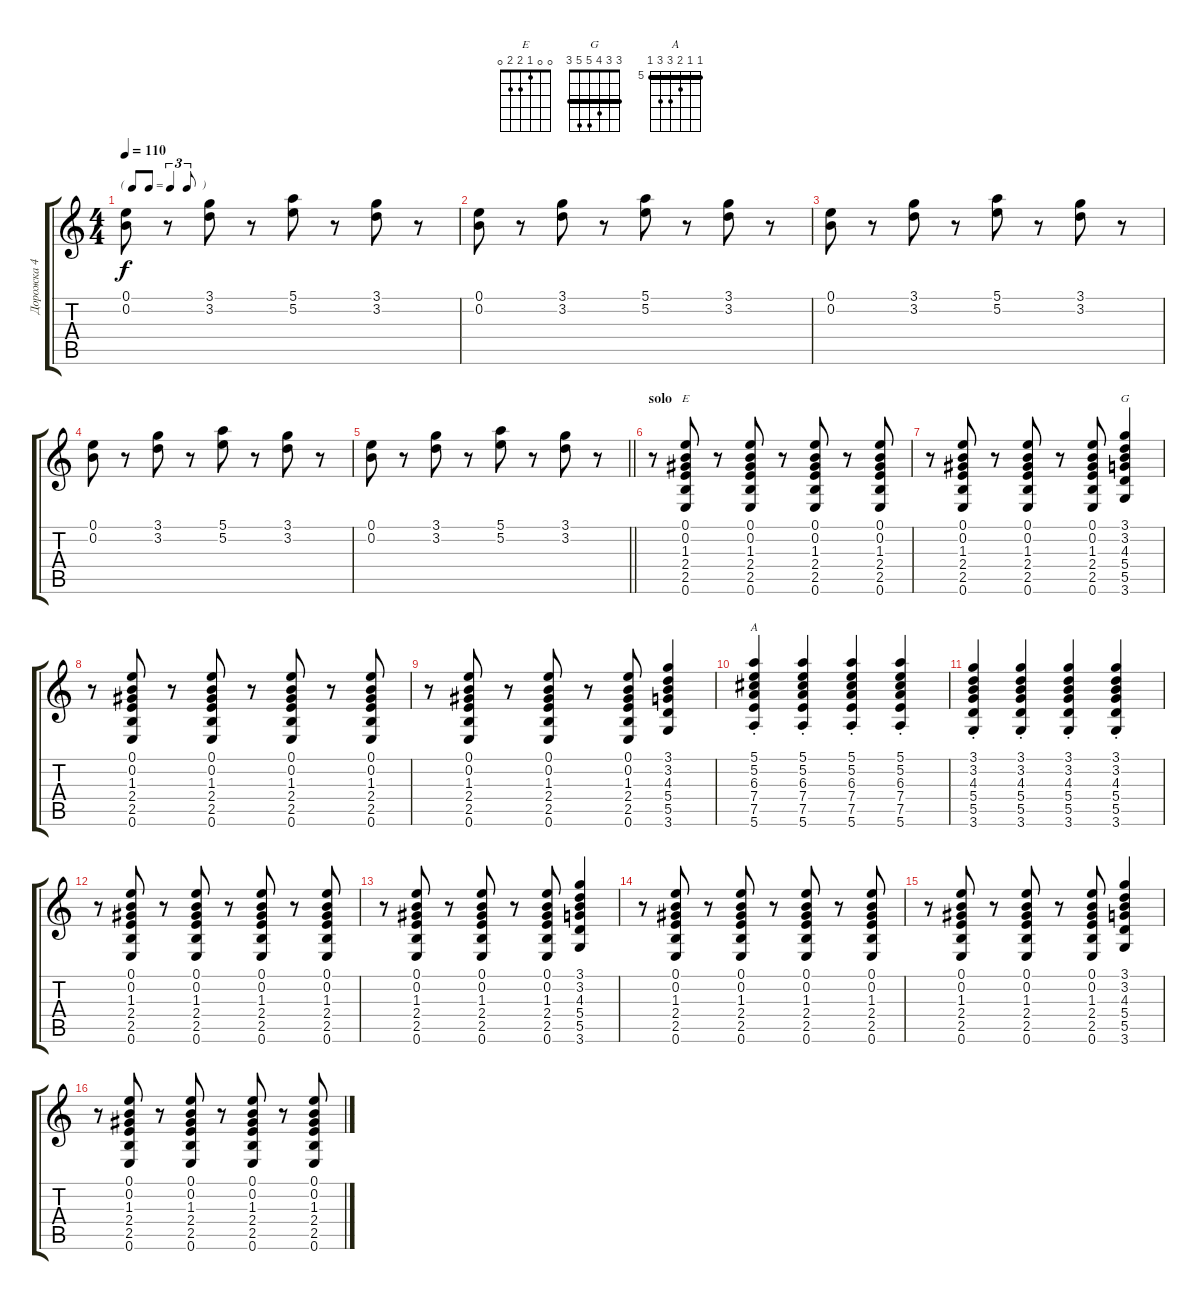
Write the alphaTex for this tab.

\track ("Дорожка 4" "Дорожка 4") {instrument electricguitarclean}
\staff {score tabs}
\tuning (E4 B3 G3 D3 A2 E2) {hide}
\chord ("E" 0 0 1 2 2 0)
\chord ("G" 3 3 4 5 5 3) {barre 3}
\chord ("A" 5 5 6 7 7 5) {firstfret 5 barre 5}
\ts (4 4)
\tf triplet8th
\tempo 110
\clef g2
\ks c
(0.1 0.2).8{dy f} r.8 (3.1 3.2).8 r.8 (5.1 5.2).8 r.8 (3.1 3.2).8 r.8 |
(0.1 0.2).8 r.8 (3.1 3.2).8 r.8 (5.1 5.2).8 r.8 (3.1 3.2).8 r.8 |
(0.1 0.2).8 r.8 (3.1 3.2).8 r.8 (5.1 5.2).8 r.8 (3.1 3.2).8 r.8 |
(0.1 0.2).8 r.8 (3.1 3.2).8 r.8 (5.1 5.2).8 r.8 (3.1 3.2).8 r.8 |
\barLineRight lightlight
(0.1 0.2).8 r.8 (3.1 3.2).8 r.8 (5.1 5.2).8 r.8 (3.1 3.2).8 r.8 |
\section ("" "solo")
r.8 (0.1 0.2 1.3 2.4 2.5 0.6).8{ch "E"} r.8 (0.1 0.2 1.3 2.4 2.5 0.6).8 r.8 (0.1 0.2 1.3 2.4 2.5 0.6).8 r.8 (0.1 0.2 1.3 2.4 2.5 0.6).8 |
r.8 (0.1 0.2 1.3 2.4 2.5 0.6).8 r.8 (0.1 0.2 1.3 2.4 2.5 0.6).8 r.8 (0.1 0.2 1.3 2.4 2.5 0.6).8 (3.1 3.2 4.3 5.4 5.5 3.6).4{ch "G"} |
r.8 (0.1 0.2 1.3 2.4 2.5 0.6).8 r.8 (0.1 0.2 1.3 2.4 2.5 0.6).8 r.8 (0.1 0.2 1.3 2.4 2.5 0.6).8 r.8 (0.1 0.2 1.3 2.4 2.5 0.6).8 |
r.8 (0.1 0.2 1.3 2.4 2.5 0.6).8 r.8 (0.1 0.2 1.3 2.4 2.5 0.6).8 r.8 (0.1 0.2 1.3 2.4 2.5 0.6).8 (3.1 3.2 4.3 5.4 5.5 3.6).4 |
(5.1{st} 5.2{st} 6.3{st} 7.4{st} 7.5{st} 5.6{st}).4{ch "A"} (5.1{st} 5.2{st} 6.3{st} 7.4{st} 7.5{st} 5.6{st}).4 (5.1{st} 5.2{st} 6.3{st} 7.4{st} 7.5{st} 5.6{st}).4 (5.1{st} 5.2{st} 6.3{st} 7.4{st} 7.5{st} 5.6{st}).4 |
(3.1{st} 3.2{st} 4.3{st} 5.4{st} 5.5{st} 3.6{st}).4 (3.1{st} 3.2{st} 4.3{st} 5.4{st} 5.5{st} 3.6{st}).4 (3.1{st} 3.2{st} 4.3{st} 5.4{st} 5.5{st} 3.6{st}).4 (3.1{st} 3.2{st} 4.3{st} 5.4{st} 5.5{st} 3.6{st}).4 |
r.8 (0.1 0.2 1.3 2.4 2.5 0.6).8 r.8 (0.1 0.2 1.3 2.4 2.5 0.6).8 r.8 (0.1 0.2 1.3 2.4 2.5 0.6).8 r.8 (0.1 0.2 1.3 2.4 2.5 0.6).8 |
r.8 (0.1 0.2 1.3 2.4 2.5 0.6).8 r.8 (0.1 0.2 1.3 2.4 2.5 0.6).8 r.8 (0.1 0.2 1.3 2.4 2.5 0.6).8 (3.1 3.2 4.3 5.4 5.5 3.6).4 |
r.8 (0.1 0.2 1.3 2.4 2.5 0.6).8 r.8 (0.1 0.2 1.3 2.4 2.5 0.6).8 r.8 (0.1 0.2 1.3 2.4 2.5 0.6).8 r.8 (0.1 0.2 1.3 2.4 2.5 0.6).8 |
r.8 (0.1 0.2 1.3 2.4 2.5 0.6).8 r.8 (0.1 0.2 1.3 2.4 2.5 0.6).8 r.8 (0.1 0.2 1.3 2.4 2.5 0.6).8 (3.1 3.2 4.3 5.4 5.5 3.6).4 |
r.8 (0.1 0.2 1.3 2.4 2.5 0.6).8 r.8 (0.1 0.2 1.3 2.4 2.5 0.6).8 r.8 (0.1 0.2 1.3 2.4 2.5 0.6).8 r.8 (0.1 0.2 1.3 2.4 2.5 0.6).8
